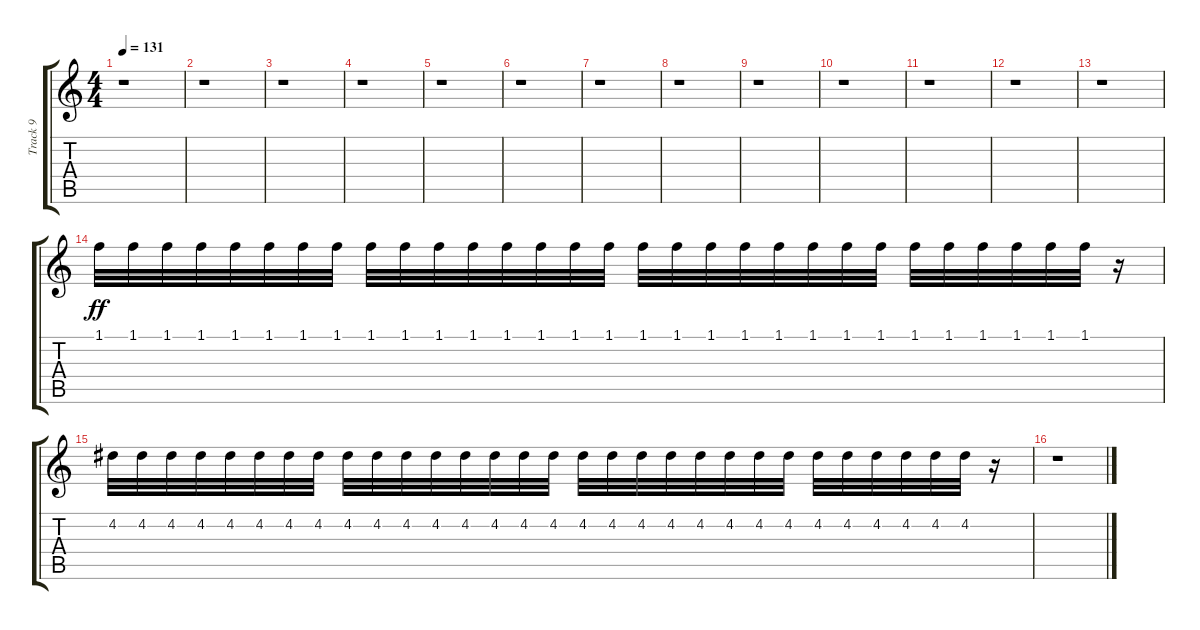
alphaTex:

\track ("Track 9" "Track 9") {instrument acousticguitarsteel}
\staff {score tabs}
\tuning (E4 B3 G3 D3 A2 E2) {hide}
\ts (4 4)
\tempo 131
\clef g2
\ks c
r.1{dy ff} |
r.1 |
r.1 |
r.1 |
r.1 |
r.1 |
r.1 |
r.1 |
r.1 |
r.1 |
r.1 |
r.1 |
r.1 |
1.1.32 1.1.32 1.1.32 1.1.32 1.1.32 1.1.32 1.1.32 1.1.32 1.1.32 1.1.32 1.1.32 1.1.32 1.1.32 1.1.32 1.1.32 1.1.32 1.1.32 1.1.32 1.1.32 1.1.32 1.1.32 1.1.32 1.1.32 1.1.32 1.1.32 1.1.32 1.1.32 1.1.32 1.1.32 1.1.32 r.16 |
4.2.32 4.2.32 4.2.32 4.2.32 4.2.32 4.2.32 4.2.32 4.2.32 4.2.32 4.2.32 4.2.32 4.2.32 4.2.32 4.2.32 4.2.32 4.2.32 4.2.32 4.2.32 4.2.32 4.2.32 4.2.32 4.2.32 4.2.32 4.2.32 4.2.32 4.2.32 4.2.32 4.2.32 4.2.32 4.2.32 r.16 |
r.1
